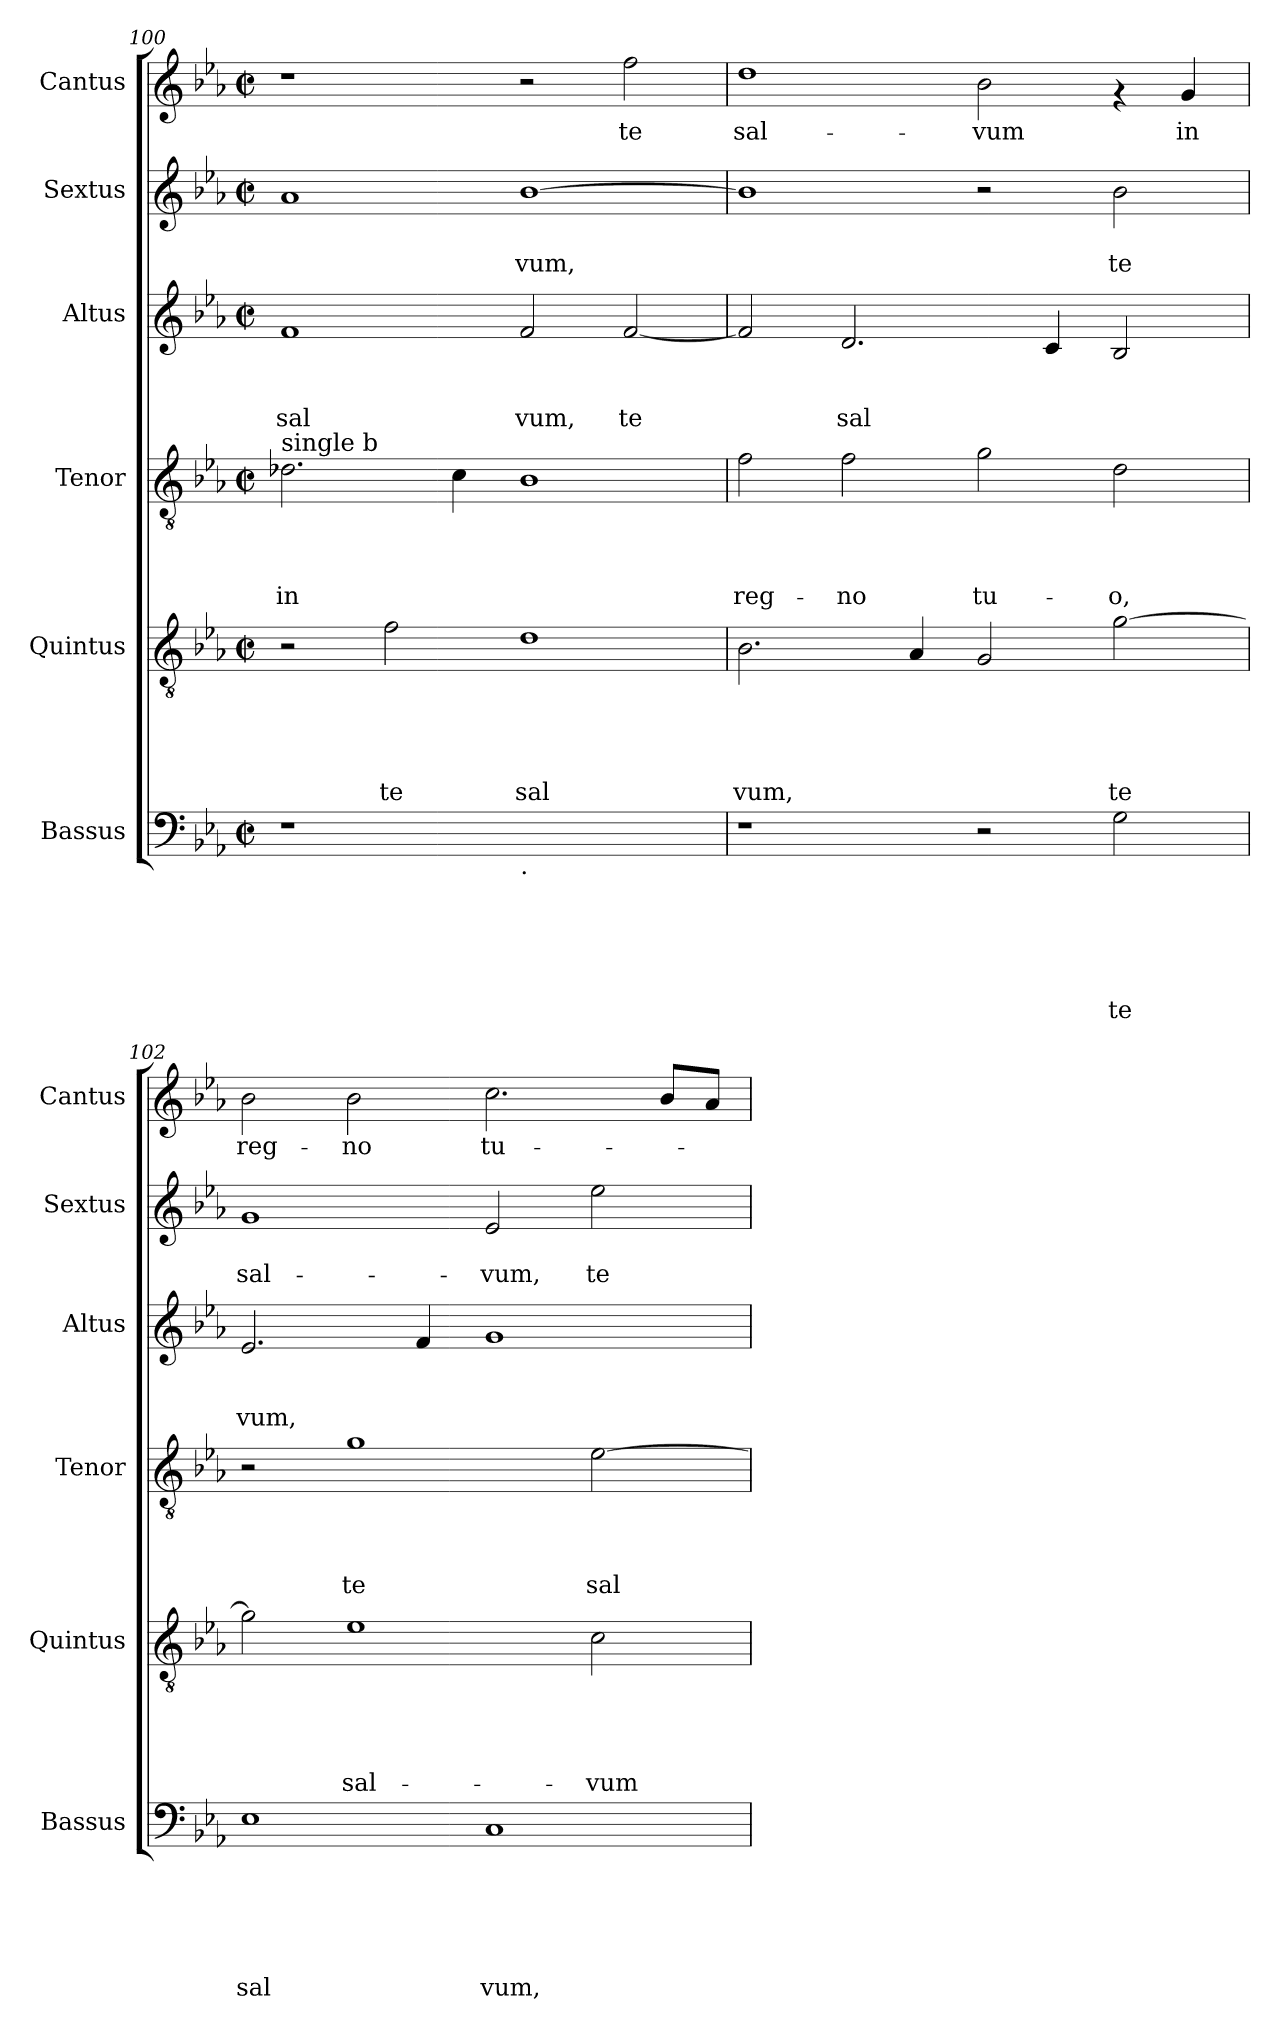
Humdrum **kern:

**kern	**text	**text	**text	**text	**text	**text	**kern	**text	**text	**text	**text	**text	**kern	**text	**text	**text	**text	**kern	**text	**text	**text	**kern	**text	**text	**kern	**text
*part6	*part6	*part6	*part6	*part6	*part6	*part6	*part5	*part5	*part5	*part5	*part5	*part5	*part4	*part4	*part4	*part4	*part4	*part3	*part3	*part3	*part3	*part2	*part2	*part2	*part1	*part1
*staff6	*staff6	*staff6	*staff6	*staff6	*staff6	*staff6	*staff5	*staff5	*staff5	*staff5	*staff5	*staff5	*staff4	*staff4	*staff4	*staff4	*staff4	*staff3	*staff3	*staff3	*staff3	*staff2	*staff2	*staff2	*staff1	*staff1
*I"Bassus	*	*	*	*	*	*	*I"Quintus	*	*	*	*	*	*I"Tenor	*	*	*	*	*I"Altus	*	*	*	*I"Sextus	*	*	*I"Cantus	*
*I'Bassus	*	*	*	*	*	*	*I'Quintus	*	*	*	*	*	*I'Tenor	*	*	*	*	*I'Altus	*	*	*	*I'Sextus	*	*	*I'Cantus	*
*clefF4	*	*	*	*	*	*	*clefGv2	*	*	*	*	*	*clefGv2	*	*	*	*	*clefG2	*	*	*	*clefG2	*	*	*clefG2	*
*k[b-e-a-]	*	*	*	*	*	*	*k[b-e-a-]	*	*	*	*	*	*k[b-e-a-]	*	*	*	*	*k[b-e-a-]	*	*	*	*k[b-e-a-]	*	*	*k[b-e-a-]	*
*E-:	*	*	*	*	*	*	*E-:	*	*	*	*	*	*E-:	*	*	*	*	*E-:	*	*	*	*E-:	*	*	*E-:	*
*M2/2	*	*	*	*	*	*	*M2/2	*	*	*	*	*	*M2/2	*	*	*	*	*M2/2	*	*	*	*M2/2	*	*	*M2/2	*
*met(c|)	*	*	*	*	*	*	*met(c|)	*	*	*	*	*	*met(c|)	*	*	*	*	*met(c|)	*	*	*	*met(c|)	*	*	*met(c|)	*
=100	=100	=100	=100	=100	=100	=100	=100	=100	=100	=100	=100	=100	=100	=100	=100	=100	=100	=100	=100	=100	=100	=100	=100	=100	=100	=100
!	!	!	!	!	!	!	!	!	!	!	!	!	!LO:TX:a:t=single b	!	!	!	!	!	!	!	!	!	!	!	!	!
!	!	!	!	!	!	!	!	!	!	!	!	!	!	!	!	!	!LO:LY:b	!	!	!	!LO:LY:b	!	!	!	!	!
1r	.	.	.	.	.	.	2r	.	.	.	.	.	2.d-\	.	.	.	in	1f	.	.	sal	1a-	.	.	1r	.
!	!	!	!	!	!	!	!	!	!	!	!	!LO:LY:b	!	!	!	!	!	!	!	!	!	!	!	!	!	!
.	.	.	.	.	.	.	2f\	.	.	.	.	te	.	.	.	.	.	.	.	.	.	.	.	.	.	.
.	.	.	.	.	.	.	.	.	.	.	.	.	4c\	.	.	.	.	.	.	.	.	.	.	.	.	.
!LO:TX:b:t=.	!	!	!	!	!	!	!	!	!	!	!	!	!	!	!	!	!	!	!	!	!	!	!	!	!	!
!	!	!	!	!	!	!	!	!	!	!	!	!LO:LY:b	!	!	!	!	!	!	!	!	!LO:LY:b	!	!	!LO:LY:b	!	!
1ryy	.	.	.	.	.	.	1d	.	.	.	.	sal	1B-	.	.	.	.	2f/	.	.	vum,	[>1b-	.	-vum,	2r	.
!	!	!	!	!	!	!	!	!	!	!	!	!	!	!	!	!	!	!	!	!	!LO:LY:b	!	!	!	!	!LO:LY:b
.	.	.	.	.	.	.	.	.	.	.	.	.	.	.	.	.	.	[>2f/	.	.	te	.	.	.	2ff\	te
!!LO:PB:g=z
=101	=101	=101	=101	=101	=101	=101	=101	=101	=101	=101	=101	=101	=101	=101	=101	=101	=101	=101	=101	=101	=101	=101	=101	=101	=101	=101
!	!	!	!	!	!	!	!	!	!	!	!	!LO:LY:b	!	!	!	!	!LO:LY:b	!	!	!	!	!	!	!	!	!LO:LY:b
1r	.	.	.	.	.	.	2.B-\	.	.	.	.	vum,	2f\	.	.	.	reg-	2f/]	.	.	.	1b-]	.	.	1dd	sal-
!	!	!	!	!	!	!	!	!	!	!	!	!	!	!	!	!	!LO:LY:b	!	!	!	!LO:LY:b	!	!	!	!	!
.	.	.	.	.	.	.	.	.	.	.	.	.	2f\	.	.	.	-no	2.d/	.	.	sal	.	.	.	.	.
.	.	.	.	.	.	.	4A-/	.	.	.	.	.	.	.	.	.	.	.	.	.	.	.	.	.	.	.
!	!	!	!	!	!	!	!	!	!	!	!	!	!	!	!	!	!LO:LY:b	!	!	!	!	!	!	!	!	!LO:LY:b
2r	.	.	.	.	.	.	2G/	.	.	.	.	.	2g\	.	.	.	tu-	.	.	.	.	2r	.	.	2b-\	-vum
.	.	.	.	.	.	.	.	.	.	.	.	.	.	.	.	.	.	4c/	.	.	.	.	.	.	.	.
!	!	!	!	!	!	!LO:LY:b	!	!	!	!	!	!LO:LY:b	!	!	!	!	!LO:LY:b	!	!	!	!	!	!	!LO:LY:b	!	!
2G\	.	.	.	.	.	te	[>2g\	.	.	.	.	te	2d\	.	.	.	-o,	2B-/	.	.	.	2b-\	.	te	4rf	.
!	!	!	!	!	!	!	!	!	!	!	!	!	!	!	!	!	!	!	!	!	!	!	!	!	!	!LO:LY:b
.	.	.	.	.	.	.	.	.	.	.	.	.	.	.	.	.	.	.	.	.	.	.	.	.	4g/	in
=102	=102	=102	=102	=102	=102	=102	=102	=102	=102	=102	=102	=102	=102	=102	=102	=102	=102	=102	=102	=102	=102	=102	=102	=102	=102	=102
!	!	!	!	!	!	!LO:LY:b	!	!	!	!	!	!	!	!	!	!	!	!	!	!	!LO:LY:b	!	!	!LO:LY:b	!	!LO:LY:b
1E-	.	.	.	.	.	sal	2g\]	.	.	.	.	.	2r	.	.	.	.	2.e-/	.	.	vum,	1g	.	sal-	2b-\	reg-
!	!	!	!	!	!	!	!	!	!	!	!	!LO:LY:b	!	!	!	!	!LO:LY:b	!	!	!	!	!	!	!	!	!LO:LY:b
.	.	.	.	.	.	.	1e-	.	.	.	.	sal-	1g	.	.	.	te	.	.	.	.	.	.	.	2b-\	-no
.	.	.	.	.	.	.	.	.	.	.	.	.	.	.	.	.	.	4f/	.	.	.	.	.	.	.	.
!	!	!	!	!	!	!LO:LY:b	!	!	!	!	!	!	!	!	!	!	!	!	!	!	!	!	!	!LO:LY:b	!	!LO:LY:b
1C	.	.	.	.	.	vum,	.	.	.	.	.	.	.	.	.	.	.	1g	.	.	.	2e-/	.	-vum,	2.cc\	tu-
!	!	!	!	!	!	!	!	!	!	!	!	!LO:LY:b	!	!	!	!	!LO:LY:b	!	!	!	!	!	!	!LO:LY:b	!	!
.	.	.	.	.	.	.	2c\	.	.	.	.	-vum	[>2e-\	.	.	.	sal-	.	.	.	.	2ee-\	.	te	.	.
.	.	.	.	.	.	.	.	.	.	.	.	.	.	.	.	.	.	.	.	.	.	.	.	.	8b-/L	.
.	.	.	.	.	.	.	.	.	.	.	.	.	.	.	.	.	.	.	.	.	.	.	.	.	8a-/J	.
=	=	=	=	=	=	=	=	=	=	=	=	=	=	=	=	=	=	=	=	=	=	=	=	=	=	=
*-	*-	*-	*-	*-	*-	*-	*-	*-	*-	*-	*-	*-	*-	*-	*-	*-	*-	*-	*-	*-	*-	*-	*-	*-	*-	*-
